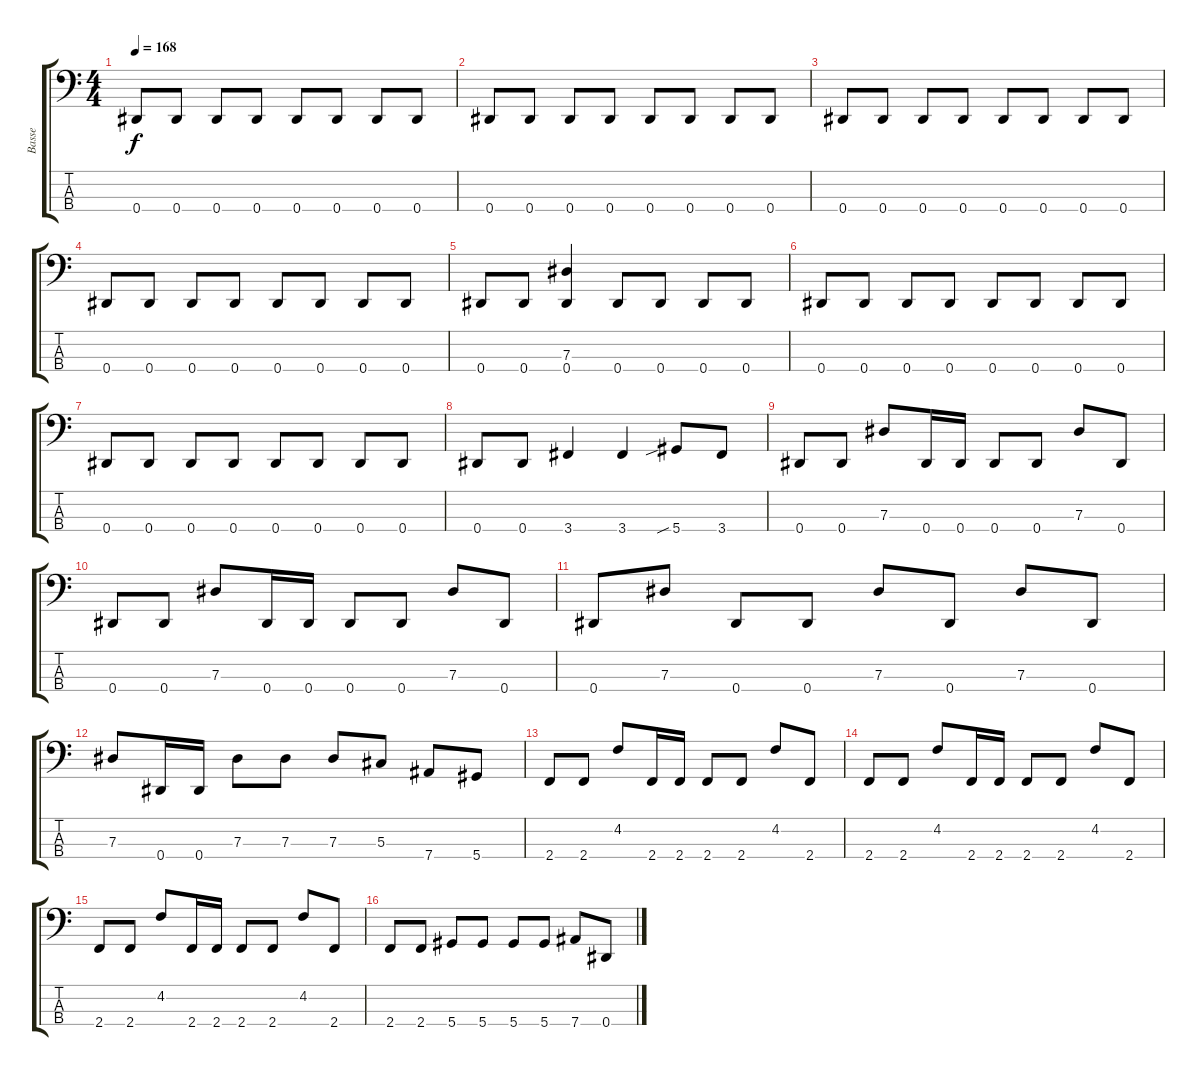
\track ("Basse" "Basse") {instrument electricbassfinger}
\staff {score tabs}
\tuning (Gb2 Db2 Ab1 Eb1) {hide}
\ts (4 4)
\tempo 168
\clef f4
\ks c
0.4.8{dy f} 0.4.8 0.4.8 0.4.8 0.4.8 0.4.8 0.4.8 0.4.8 |
0.4.8 0.4.8 0.4.8 0.4.8 0.4.8 0.4.8 0.4.8 0.4.8 |
0.4.8 0.4.8 0.4.8 0.4.8 0.4.8 0.4.8 0.4.8 0.4.8 |
0.4.8 0.4.8 0.4.8 0.4.8 0.4.8 0.4.8 0.4.8 0.4.8 |
0.4.8 0.4.8 (7.3 0.4).4 0.4.8 0.4.8 0.4.8 0.4.8 |
0.4.8 0.4.8 0.4.8 0.4.8 0.4.8 0.4.8 0.4.8 0.4.8 |
0.4.8 0.4.8 0.4.8 0.4.8 0.4.8 0.4.8 0.4.8 0.4.8 |
0.4.8 0.4.8 3.4.4 3.4.4 5.4{sib}.8 3.4.8 |
0.4.8 0.4.8 7.3.8 0.4.16 0.4.16 0.4.8 0.4.8 7.3.8 0.4.8 |
0.4.8 0.4.8 7.3.8 0.4.16 0.4.16 0.4.8 0.4.8 7.3.8 0.4.8 |
0.4.8 7.3.8 0.4.8 0.4.8 7.3.8 0.4.8 7.3.8 0.4.8 |
7.3.8 0.4.16 0.4.16 7.3.8 7.3.8 7.3.8 5.3.8 7.4.8 5.4.8 |
2.4.8 2.4.8 4.2.8 2.4.16 2.4.16 2.4.8 2.4.8 4.2.8 2.4.8 |
2.4.8 2.4.8 4.2.8 2.4.16 2.4.16 2.4.8 2.4.8 4.2.8 2.4.8 |
2.4.8 2.4.8 4.2.8 2.4.16 2.4.16 2.4.8 2.4.8 4.2.8 2.4.8 |
2.4.8 2.4.8 5.4.8 5.4.8 5.4.8 5.4.8 7.4.8 0.4.8
